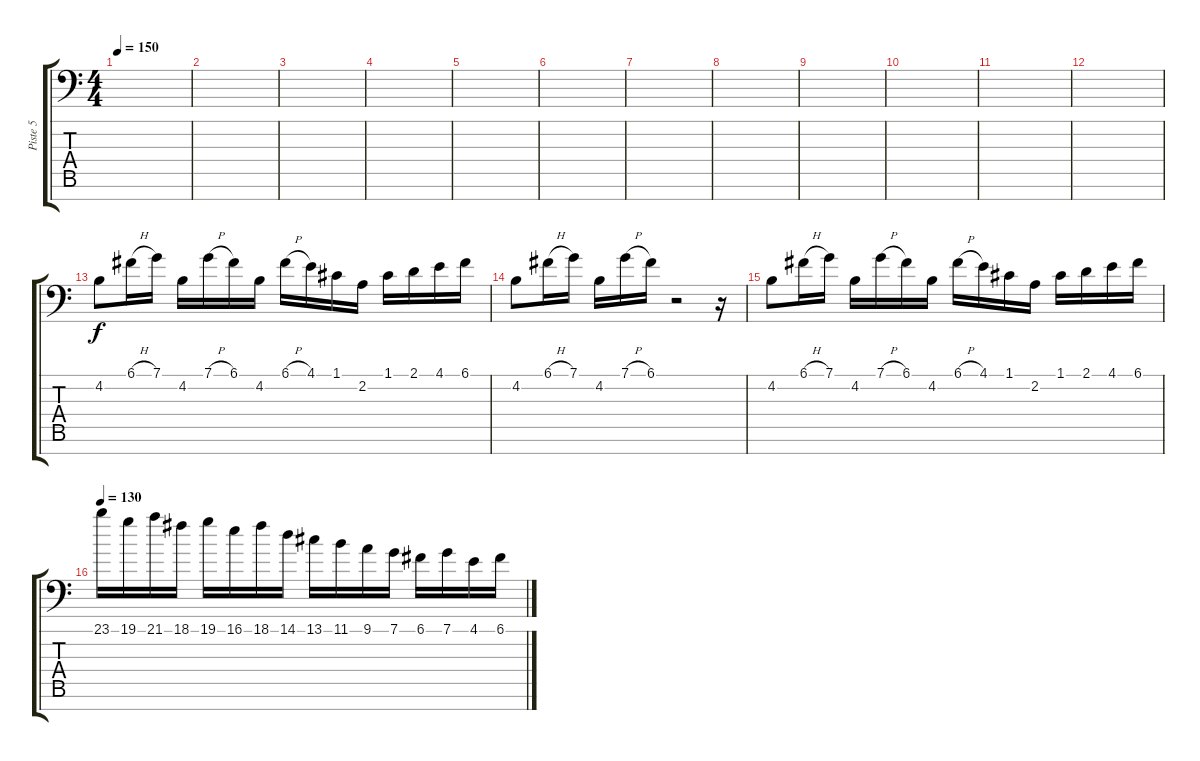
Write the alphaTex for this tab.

\track ("Piste 5" "Piste 5") {instrument acousticgrandpiano}
\staff {score tabs}
\tuning (C4 G3 Eb3 A2 F2 C2 G1) {hide}
\ts (4 4)
\tempo 150
\clef f4
\ks c
|
|
|
|
|
|
|
|
|
|
|
|
4.2.8 6.1{h}.16 7.1.16 4.2.16 7.1{h}.16 6.1.16 4.2.16 6.1{h}.16 4.1.16 1.1.16 2.2.16 1.1.16 2.1.16 4.1.16 6.1.16 |
4.2.8 6.1{h}.16 7.1.16 4.2.16 7.1{h}.16 6.1.16 r.2 r.16 |
4.2.8 6.1{h}.16 7.1.16 4.2.16 7.1{h}.16 6.1.16 4.2.16 6.1{h}.16 4.1.16 1.1.16 2.2.16 1.1.16 2.1.16 4.1.16 6.1.16 |
\tempo 130
23.1.16 19.1.16 21.1.16 18.1.16 19.1.16 16.1.16 18.1.16 14.1.16 13.1.16 11.1.16 9.1.16 7.1.16 6.1.16 7.1.16 4.1.16 6.1.16
